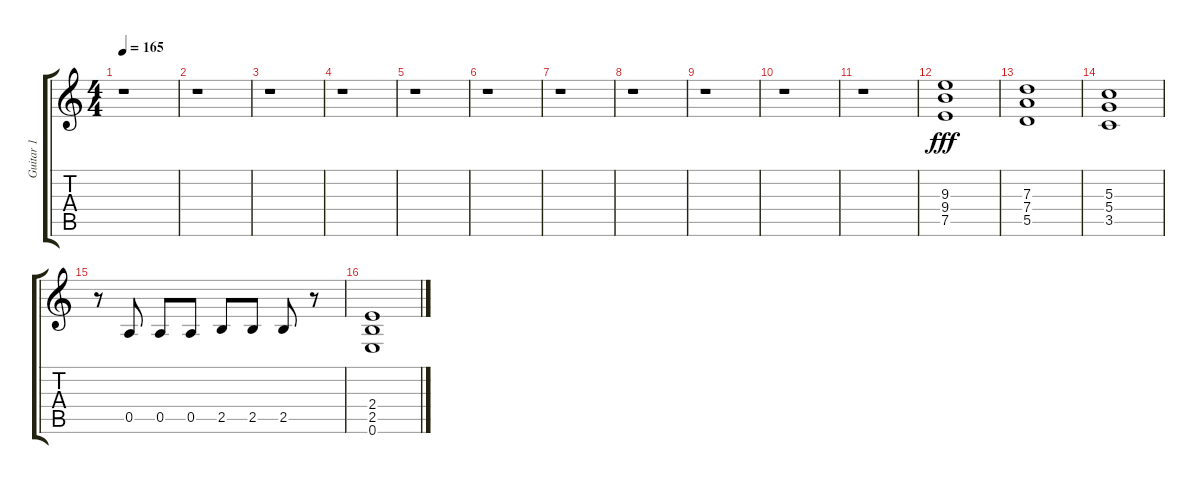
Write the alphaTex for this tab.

\track ("Guitar 1" "Guitar 1") {instrument distortionguitar}
\staff {score tabs}
\tuning (E4 B3 G3 D3 A2 E2) {hide}
\ts (4 4)
\tempo 165
\clef g2
\ks c
r.1{dy fff} |
r.1 |
r.1 |
r.1 |
r.1 |
r.1 |
r.1 |
r.1 |
r.1 |
r.1 |
r.1 |
(9.3 9.4 7.5).1 |
(7.3 7.4 5.5).1 |
(5.3 5.4 3.5).1 |
r.8 0.5.8 0.5.8 0.5.8 2.5.8 2.5.8 2.5.8 r.8 |
(2.4 2.5 0.6).1
